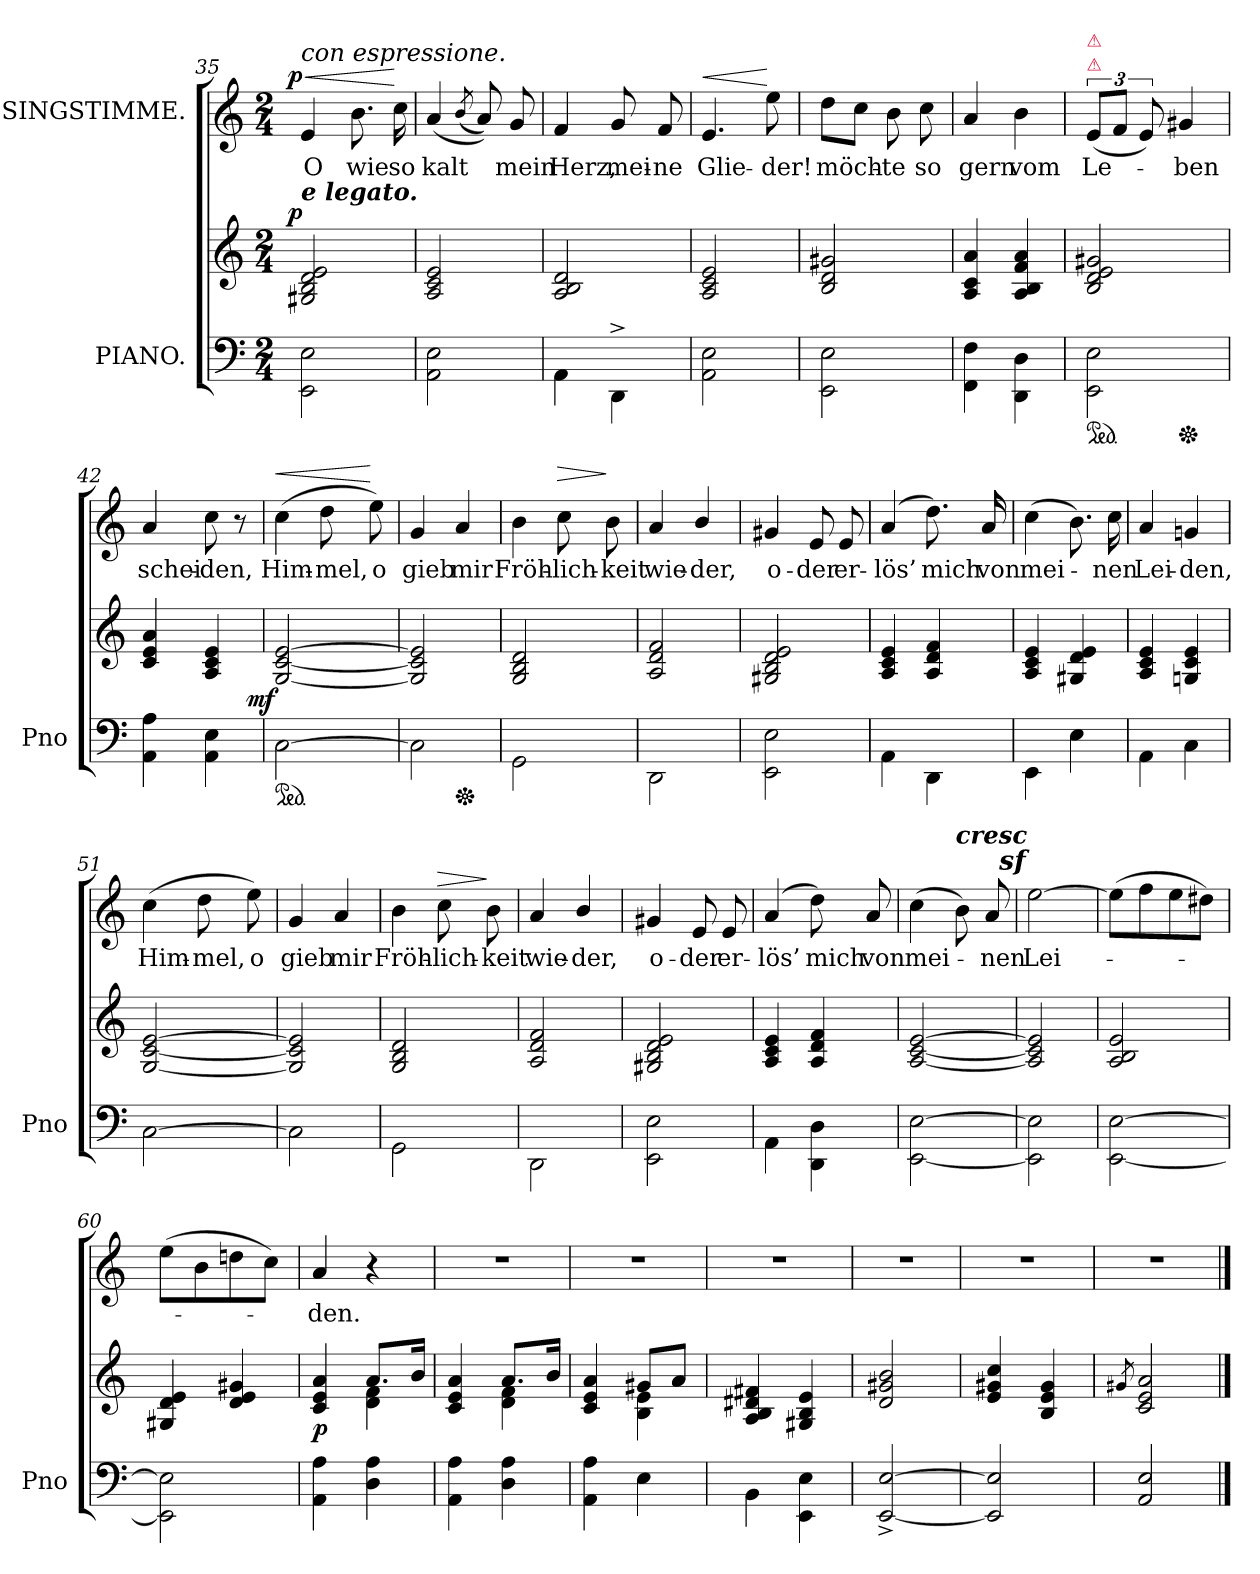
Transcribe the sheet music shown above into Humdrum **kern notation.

**kern	**kern	**dynam	**kern	**text	**dynam
*part2	*part2	*part2	*part1	*part1	*part1
*staff3	*staff2	*staff2/3	*staff1	*staff1	*staff1
*I"PIANO.	*	*	*I"SINGSTIMME.	*	*
*I'Pno	*	*	*	*	*
*clefF4	*clefG2	*	*clefG2	*	*
*k[]	*k[]	*	*k[]	*	*
*a:	*a:	*	*a:	*	*
*M2/4	*M2/4	*	*M2/4	*	*
=35	=35	=35	=35	=35	=35
!	!	!	!LO:TX:a:i:t=con espressione.	!	!
!	!LO:TX:a:Bi:t=e legato.	!	!	!	!
!	!	!LO:DY:a:rj	!	!	!LO:HP:a
!	!	!	!	!	!LO:DY:n=1:a:rj
2EE\ 2E\	2G#X/ 2B/ 2d/ 2e/	p	4e	O	< p
.	.	.	8.b	wie	.
.	.	.	16cc	so	[
=36	=36	=36	=36	=36	=36
2AA\ 2E\	2A/ 2c/ 2e/	.	(<4a	kalt	.
.	.	.	(<8qb/	.	.
.	.	.	8a))	.	.
.	.	.	8g	mein	.
=37	=37	=37	=37	=37	=37
4AA\	2A/ 2B/ 2d/	.	4f	Herz,	.
4DD^>\	.	.	8g	mei-	.
.	.	.	8f	-ne	.
=38	=38	=38	=38	=38	=38
!	!	!	!	!	!LO:HP:a
2AA\ 2E\	2A/ 2c/ 2e/	.	4.e	Glie-	<
.	.	.	8ee	-der!	[
=39	=39	=39	=39	=39	=39
2EE\ 2E\	2B 2d 2g#X	.	8ddL	möch-	.
.	.	.	8ccJ	.	.
.	.	.	8b	-te	.
.	.	.	8cc	so	.
=40	=40	=40	=40	=40	=40
4FF\ 4F\	4A 4c 4a	.	4a	gern	.
4DD\ 4D\	4A/ 4B/ 4f/ 4a/	.	4b\	vom	.
=41	=41	=41	=41	=41	=41
!	!	!	!LO:TX:a:color=crimson:t=⚠	!	!
!	!	!	!LO:TX:a:color=crimson:t=⚠	!	!
*ped	*	*	*	*	*
*	*^	*	*	*	*
2EE\ 2E\	2B/ 2d/ 2e/ 2g#X/	4ryy	.	(<12eL	Le-	.
.	.	.	.	12fJ	.	.
.	.	.	.	12e)	.	.
*Xped	*	*	*	*	*	*
.	.	4ryy	.	4g#X	-ben	.
*	*v	*v	*	*	*	*
=42	=42	=42	=42	=42	=42
4AA\ 4A\	4c 4e 4a	.	4a	schei-	.
4AA\ 4E\	4A/ 4c/ 4e/	.	8cc	-den,	.
.	.	.	8r	.	.
=43	=43	=43	=43	=43	=43
!	!	!LO:DY:rj	!	!	!LO:HP:a
*ped	*	*	*	*	*
[2C\	[2G/ [2c/ [2e/	mf	(4cc	Him-	<
.	.	.	8dd	-mel,	.
.	.	.	8ee)	o	[
=44	=44	=44	=44	=44	=44
*	*^	*	*	*	*
2C\]	2G]/ 2c]/ 2e]/	4ryy	.	4g	gieb	.
*Xped	*	*	*	*	*	*
.	.	4ryy	.	4a	mir	.
*	*v	*v	*	*	*	*
=45	=45	=45	=45	=45	=45
2GG\	2G/ 2B/ 2d/	.	4b	Fröh-	.
!	!	!	!	!	!LO:HP:a
.	.	.	8cc	-lich-	>
.	.	.	8b	-keit	]
=46	=46	=46	=46	=46	=46
2DD\	2A/ 2d/ 2f/	.	4a	wie-	.
.	.	.	4b/	-der,	.
=47	=47	=47	=47	=47	=47
2EE\ 2E\	2G#X/ 2B/ 2d/ 2e/	.	4g#X	o-	.
.	.	.	8e	-der	.
.	.	.	8e	er-	.
=48	=48	=48	=48	=48	=48
4AA\	4A/ 4c/ 4e/	.	(>4a	-lös’	.
4DD\	4A/ 4d/ 4f/	.	8.dd)	mich	.
.	.	.	16a	von	.
=49	=49	=49	=49	=49	=49
4EE\	4A/ 4c/ 4e/	.	(>4cc	mei-	.
4E\	4G#X/ 4d/ 4e/	.	8.b)	.	.
.	.	.	16cc	-nen	.
=50	=50	=50	=50	=50	=50
4AA\	4A/ 4c/ 4e/	.	4a	Lei-	.
4C\	4Gn/ 4c/ 4e/	.	4gn	-den,	.
=51	=51	=51	=51	=51	=51
[2C\	[2G/ [2c/ [2e/	.	(>4cc	Him-	.
.	.	.	8dd	-mel,	.
.	.	.	8ee)	o	.
=52	=52	=52	=52	=52	=52
2C\]	2G]/ 2c]/ 2e]/	.	4g	gieb	.
.	.	.	4a	mir	.
=53	=53	=53	=53	=53	=53
2GG\	2G/ 2B/ 2d/	.	4b	Fröh-	.
!	!	!	!	!	!LO:HP:a
.	.	.	8cc	-lich-	>
.	.	.	8b	-keit	]
=54	=54	=54	=54	=54	=54
2DD\	2A/ 2d/ 2f/	.	4a	wie-	.
.	.	.	4b/	-der,	.
=55	=55	=55	=55	=55	=55
2EE\ 2E\	2G#X/ 2B/ 2d/ 2e/	.	4g#X	o-	.
.	.	.	8e	-der	.
.	.	.	8e	er-	.
=56	=56	=56	=56	=56	=56
4AA\	4A/ 4c/ 4e/	.	(>4a	lös’	.
4DD\ 4D\	4A/ 4d/ 4f/	.	8dd)	mich	.
.	.	.	8a	von	.
=57	=57	=57	=57	=57	=57
[2EE\ [2E\	[2A/ [2c/ [2e/	.	(>4cc	mei-	.
!	!	!	!LO:TX:a:Bi:t=cresc	!	!
.	.	.	8b)	.	.
.	.	.	8a	nen	.
=58	=58	=58	=58	=58	=58
!	!	!	!LO:DY:rj	!	!
2EE]\ 2E]\	2A]/ 2c]/ 2e]/	.	[2eez>	Lei-	.
=59	=59	=59	=59	=59	=59
[2EE\ [2E\	2A/ 2B/ 2e/	.	(>8eeL]	.	.
.	.	.	8ff	.	.
.	.	.	8ee	.	.
.	.	.	8dd#XJ)	.	.
=60	=60	=60	=60	=60	=60
2EE]\ 2E]\	4G#X/ 4d/ 4e/	.	(>8eeL	.	.
.	.	.	8b	.	.
.	4d 4e 4g#X	.	8ddn	.	.
.	.	.	8ccJ)	.	.
=61	=61	=61	=61	=61	=61
*	*^	*	*	*	*
4AA\ 4A\	4c 4e 4a	4ryy	p	4a	-den.	.
4D 4A	8.aL	4d 4f	.	4r	.	.
.	16bJk	.	.	.	.	.
=62	=62	=62	=62	=62	=62	=62
4AA 4A	4c 4e 4a	4ryy	.	2r	.	.
4D 4A	8.aL	4d 4f	.	.	.	.
.	16bJk	.	.	.	.	.
=63	=63	=63	=63	=63	=63	=63
4AA 4A	4c 4e 4a	4ryy	.	2r	.	.
4E	8g#XL	4B 4e	.	.	.	.
.	8aJ	.	.	.	.	.
*	*v	*v	*	*	*	*
=64	=64	=64	=64	=64	=64
4BB\	4A/ 4B/ 4d#X/ 4f#X/	.	2r	.	.
4EE\ 4E\	4G#X/ 4B/ 4e/	.	.	.	.
=65	=65	=65	=65	=65	=65
[2EE^> [2E^>	2d 2g#X 2b	.	2r	.	.
=66	=66	=66	=66	=66	=66
2EE] 2E]	4e 4g#X 4cc	.	2r	.	.
.	4B 4e 4g#	.	.	.	.
=67	=67	=67	=67	=67	=67
.	8qg#X/	.	.	.	.
2AA 2E	2c 2e 2a	.	2r	.	.
==	==	==	==	==	==
*-	*-	*-	*-	*-	*-
